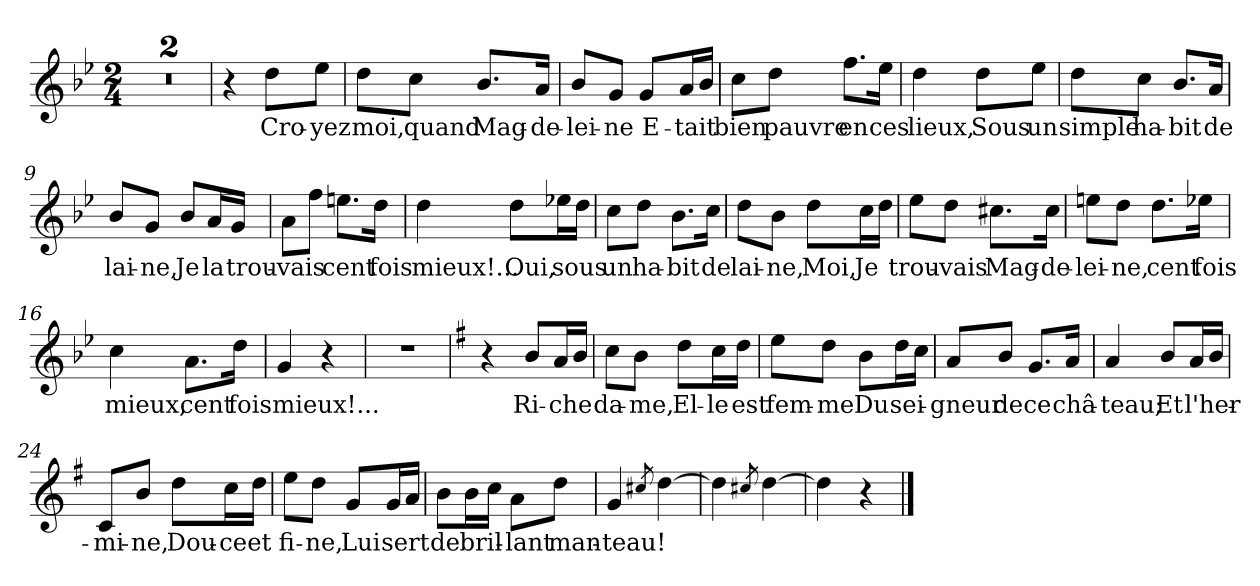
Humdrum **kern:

**kern	**text
*part1	*part1
*staff1	*staff1
*clefG2	*
*k[b-e-]	*
*M2/4	*
=1	=1
2r	.
=2	=2
2r	.
=3	=3
4r	.
!	!LO:LY:b
8dd\L	Cro-
!	!LO:LY:b
8ee-\J	-yez
=4	=4
!	!LO:LY:b
8dd\L	moi,
!	!LO:LY:b
8cc\J	quand
!	!LO:LY:b
8.b-/L	Mag-
!	!LO:LY:b
16a/Jk	-de-
=5	=5
!	!LO:LY:b
8b-/L	-lei-
!	!LO:LY:b
8g/J	-ne
!	!LO:LY:b
8g/L	E-
!	!LO:LY:b
16a/L	-tait
16b-/JJ	.
=6	=6
!	!LO:LY:b
8cc\L	bien
!	!LO:LY:b
8dd\J	pauvre
!	!LO:LY:b
8.ff\L	en
!	!LO:LY:b
16ee-\Jk	ces
=7	=7
!	!LO:LY:b
4dd\	lieux,
!	!LO:LY:b
8dd\L	Sous
!	!LO:LY:b
8ee-\J	un
=8	=8
!	!LO:LY:b
8dd\L	simple
!	!LO:LY:b
8cc\J	ha-
!	!LO:LY:b
8.b-/L	-bit
!	!LO:LY:b
16a/Jk	de
!!LO:LB:g=z
=9	=9
!	!LO:LY:b
8b-/L	lai-
!	!LO:LY:b
8g/J	-ne,
!	!LO:LY:b
8b-/L	Je
!	!LO:LY:b
16a/L	la
!	!LO:LY:b
16g/JJ	trou-
=10	=10
!	!LO:LY:b
8a\L	-vais
8ff\J	.
!	!LO:LY:b
8.een\L	cent
!	!LO:LY:b
16dd\Jk	fois
=11	=11
!	!LO:LY:b
4dd\	mieux!...
!	!LO:LY:b
8dd\L	Oui,
!	!LO:LY:b
16ee-X\L	sous
16dd\JJ	.
=12	=12
!	!LO:LY:b
8cc\L	un
!	!LO:LY:b
8dd\J	ha-
!	!LO:LY:b
8.b-\L	-bit
!	!LO:LY:b
16cc\Jk	de
=13	=13
!	!LO:LY:b
8dd\L	lai-
!	!LO:LY:b
8b-\J	-ne,
!	!LO:LY:b
8dd\L	Moi,
!	!LO:LY:b
16cc\L	Je
16dd\JJ	.
=14	=14
!	!LO:LY:b
8ee-\L	trou-
!	!LO:LY:b
8dd\J	-vais
!	!LO:LY:b
8.cc#X\L	Mag-
!	!LO:LY:b
16cc#\Jk	-de-
!!LO:LB:g=z
=15	=15
!	!LO:LY:b
8een\L	-lei-
!	!LO:LY:b
8dd\J	-ne,
!	!LO:LY:b
8.dd\L	cent
!	!LO:LY:b
16ee-X\Jk	fois
=16	=16
!	!LO:LY:b
4cc\	mieux,
!	!LO:LY:b
8.a\L	cent
!	!LO:LY:b
16dd\Jk	fois
=17	=17
!	!LO:LY:b
4g/	mieux!...
4r	.
=18	=18
2r	.
=19	=19
*k[f#]	*
4r	.
!	!LO:LY:b
8b/L	Ri-
!	!LO:LY:b
16a/L	-che
16b/JJ	.
=20	=20
!	!LO:LY:b
8cc\L	da-
!	!LO:LY:b
8b\J	-me,
!	!LO:LY:b
8dd\L	El-
!	!LO:LY:b
16cc\L	-le
!	!LO:LY:b
16dd\JJ	est
=21	=21
!	!LO:LY:b
8ee\L	fem-
!	!LO:LY:b
8dd\J	-me
!	!LO:LY:b
8b\L	Du
!	!LO:LY:b
16dd\L	sei-
16cc\JJ	.
=22	=22
!	!LO:LY:b
8a/L	-gneur
!	!LO:LY:b
8b/J	de
!	!LO:LY:b
8.g/L	ce
!	!LO:LY:b
16a/Jk	châ-
!!LO:LB:g=z
=23	=23
!	!LO:LY:b
4a/	-teau;
!	!LO:LY:b
8b/L	Et
!	!LO:LY:b
16a/L	l'her-
16b/JJ	.
=24	=24
!	!LO:LY:b
8c/L	-mi-
!	!LO:LY:b
8b/J	-ne,
!	!LO:LY:b
8dd\L	Dou-
!	!LO:LY:b
16cc\L	-ce
!	!LO:LY:b
16dd\JJ	et
=25	=25
!	!LO:LY:b
8ee\L	fi-
!	!LO:LY:b
8dd\J	-ne,
!	!LO:LY:b
8g/L	Lui
!	!LO:LY:b
16g/L	sert
16a/JJ	.
=26	=26
!	!LO:LY:b
8b\L	de
!	!LO:LY:b
16b\L	bril-
16cc\JJ	.
!	!LO:LY:b
8a\L	-lant
!	!LO:LY:b
8dd\J	man-
=27	=27
!	!LO:LY:b
4g/	-teau!
8qcc#X/	.
[4dd\	.
=28	=28
4dd\]	.
8qcc#X/	.
[4dd\	.
=29	=29
4dd\]	.
4r	.
==	==
*-	*-
